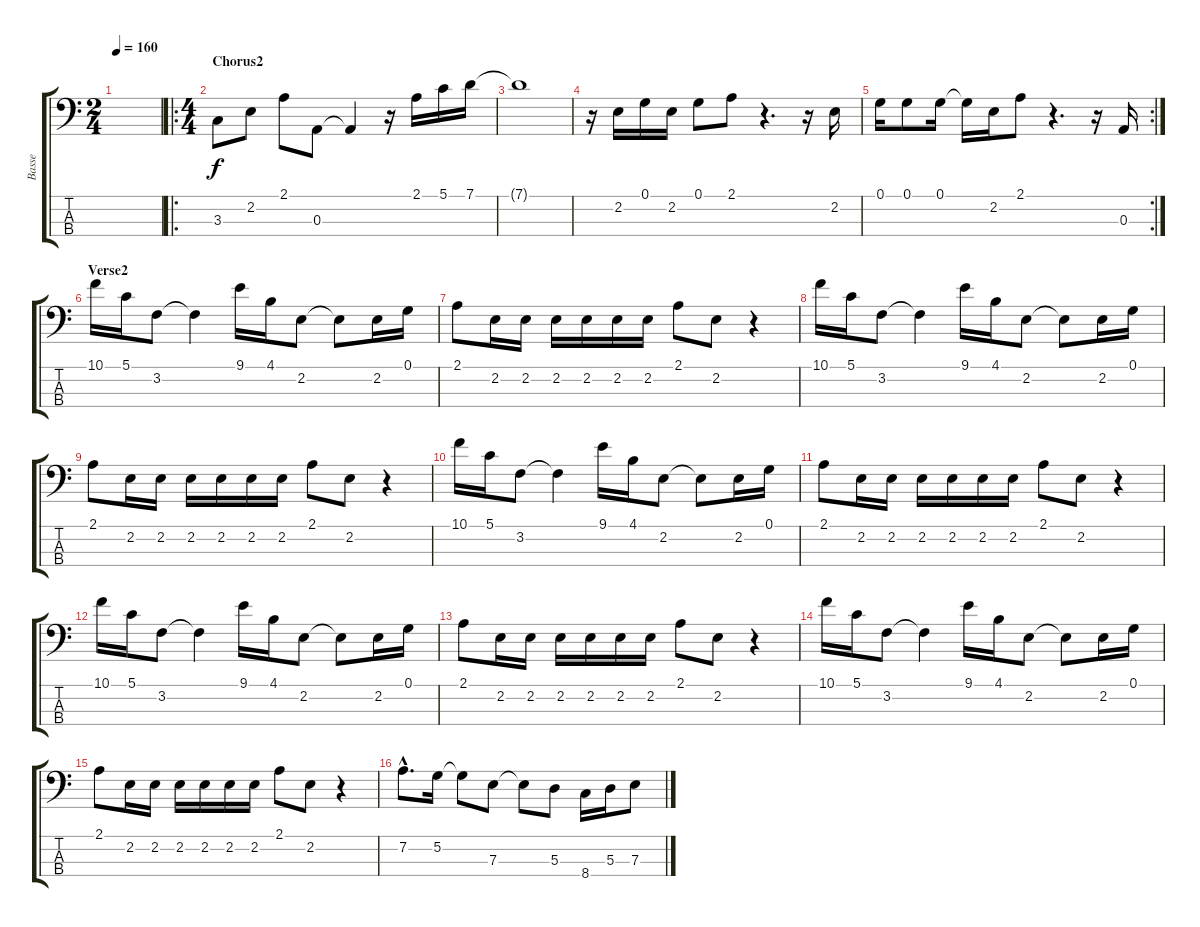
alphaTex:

\track ("Basse" "Basse") {instrument synthbass1}
\staff {score tabs}
\tuning (G2 D2 A1 E1) {hide}
\ts (2 4)
\tempo 160
\clef f4
\ks c
|
\ro
\ts (4 4)
\section ("" "Chorus2")
3.3.8 2.2.8 2.1.8 0.3.8 0.3{t}.4 r.16 2.1.16 5.1.16 7.1.16 |
7.1{t}.1 |
r.16 2.2.16 0.1.16 2.2.16 0.1.8 2.1.8 r.4{d} r.16 2.2.16 |
\rc 2
0.1.16 0.1.8 0.1.16 0.1{t}.16 2.2.16 2.1.8 r.4{d} r.16 0.3.16 |
\section ("" "Verse2")
10.1.16 5.1.16 3.2.8 3.2{t}.4 9.1.16 4.1.16 2.2.8 2.2{t}.8 2.2.16 0.1.16 |
2.1.8 2.2.16 2.2.16 2.2.16 2.2.16 2.2.16 2.2.16 2.1.8 2.2.8 r.4 |
10.1.16 5.1.16 3.2.8 3.2{t}.4 9.1.16 4.1.16 2.2.8 2.2{t}.8 2.2.16 0.1.16 |
2.1.8 2.2.16 2.2.16 2.2.16 2.2.16 2.2.16 2.2.16 2.1.8 2.2.8 r.4 |
10.1.16 5.1.16 3.2.8 3.2{t}.4 9.1.16 4.1.16 2.2.8 2.2{t}.8 2.2.16 0.1.16 |
2.1.8 2.2.16 2.2.16 2.2.16 2.2.16 2.2.16 2.2.16 2.1.8 2.2.8 r.4 |
10.1.16 5.1.16 3.2.8 3.2{t}.4 9.1.16 4.1.16 2.2.8 2.2{t}.8 2.2.16 0.1.16 |
2.1.8 2.2.16 2.2.16 2.2.16 2.2.16 2.2.16 2.2.16 2.1.8 2.2.8 r.4 |
10.1.16 5.1.16 3.2.8 3.2{t}.4 9.1.16 4.1.16 2.2.8 2.2{t}.8 2.2.16 0.1.16 |
2.1.8 2.2.16 2.2.16 2.2.16 2.2.16 2.2.16 2.2.16 2.1.8 2.2.8 r.4 |
7.2{hac}.8{d} 5.2.16 5.2{t}.8 7.3.8 7.3{t}.8 5.3.8 8.4.16 5.3.16 7.3.8
